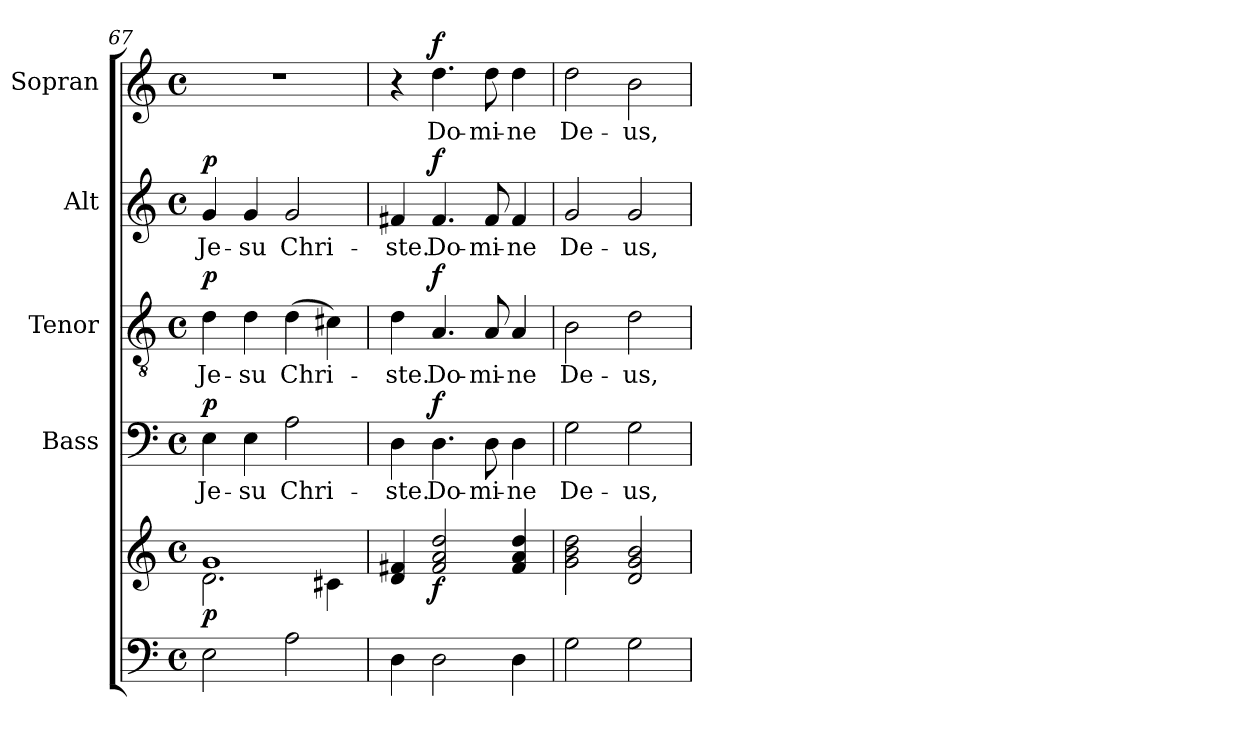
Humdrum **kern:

**kern	**kern	**dynam	**kern	**text	**dynam	**kern	**text	**dynam	**kern	**text	**dynam	**kern	**text	**dynam
*part5	*part5	*part5	*part4	*part4	*part4	*part3	*part3	*part3	*part2	*part2	*part2	*part1	*part1	*part1
*staff6	*staff5	*staff5/6	*staff4	*staff4	*staff4	*staff3	*staff3	*staff3	*staff2	*staff2	*staff2	*staff1	*staff1	*staff1
*	*	*	*I"Bass	*	*	*I"Tenor	*	*	*I"Alt	*	*	*I"Sopran	*	*
*	*	*	*I'B.	*	*	*I'T.	*	*	*I'A.	*	*	*I'S.	*	*
*clefF4	*clefG2	*	*clefF4	*	*	*clefGv2	*	*	*clefG2	*	*	*clefG2	*	*
*k[]	*k[]	*	*k[]	*	*	*k[]	*	*	*k[]	*	*	*k[]	*	*
*C:	*C:	*	*C:	*	*	*C:	*	*	*C:	*	*	*C:	*	*
*M4/4	*M4/4	*	*M4/4	*	*	*M4/4	*	*	*M4/4	*	*	*M4/4	*	*
*met(c)	*met(c)	*	*met(c)	*	*	*met(c)	*	*	*met(c)	*	*	*met(c)	*	*
=67	=67	=67	=67	=67	=67	=67	=67	=67	=67	=67	=67	=67	=67	=67
*	*^	*	*	*	*	*	*	*	*	*	*	*	*	*
!	!	!	!LO:DY:b	!	!LO:LY:b	!LO:DY:a	!	!LO:LY:b	!LO:DY:a	!	!LO:LY:b	!LO:DY:a	!	!	!
2E\	1g	2.d\	p	4E\	Je-	p	4d\	Je-	p	4g/	Je-	p	1r	.	.
!	!	!	!	!	!LO:LY:b	!	!	!LO:LY:b	!	!	!LO:LY:b	!	!	!	!
.	.	.	.	4E\	-su	.	4d\	-su	.	4g/	-su	.	.	.	.
!	!	!	!	!	!LO:LY:b	!	!	!LO:LY:b	!	!	!LO:LY:b	!	!	!	!
2A\	.	.	.	2A\	Chri-	.	(>4d\	Chri-	.	2g/	Chri-	.	.	.	.
.	.	4c#X\	.	.	.	.	4c#X\)	.	.	.	.	.	.	.	.
=68	=68	=68	=68	=68	=68	=68	=68	=68	=68	=68	=68	=68	=68	=68	=68
!	!	!	!	!	!LO:LY:b	!	!	!LO:LY:b	!	!	!LO:LY:b	!	!	!	!
*	*v	*v	*	*	*	*	*	*	*	*	*	*	*	*	*
4D\	4d/ 4f#X/	.	4D\	-ste.	.	4d\	-ste.	.	4f#X/	-ste.	.	4r	.	.
!	!	!LO:DY:b	!	!LO:LY:b	!LO:DY:a	!	!LO:LY:b	!LO:DY:a	!	!LO:LY:b	!LO:DY:a	!	!LO:LY:b	!LO:DY:a
2D\	2f#/ 2a/ 2dd/	f	4.D\	Do-	f	4.A/	Do-	f	4.f#/	Do-	f	4.dd\	Do-	f
!	!	!	!	!LO:LY:b	!	!	!LO:LY:b	!	!	!LO:LY:b	!	!	!LO:LY:b	!
.	.	.	8D\	-mi-	.	8A/	-mi-	.	8f#/	-mi-	.	8dd\	-mi-	.
!	!	!	!	!LO:LY:b	!	!	!LO:LY:b	!	!	!LO:LY:b	!	!	!LO:LY:b	!
4D\	4f#/ 4a/ 4dd/	.	4D\	-ne	.	4A/	-ne	.	4f#/	-ne	.	4dd\	-ne	.
=69	=69	=69	=69	=69	=69	=69	=69	=69	=69	=69	=69	=69	=69	=69
!	!	!	!	!LO:LY:b	!	!	!LO:LY:b	!	!	!LO:LY:b	!	!	!LO:LY:b	!
2G\	2g\ 2b\ 2dd\	.	2G\	De-	.	2B\	De-	.	2g/	De-	.	2dd\	De-	.
!	!	!	!	!LO:LY:b	!	!	!LO:LY:b	!	!	!LO:LY:b	!	!	!LO:LY:b	!
2G\	2d/ 2g/ 2b/	.	2G\	-us,	.	2d\	-us,	.	2g/	-us,	.	2b\	-us,	.
=	=	=	=	=	=	=	=	=	=	=	=	=	=	=
*-	*-	*-	*-	*-	*-	*-	*-	*-	*-	*-	*-	*-	*-	*-
